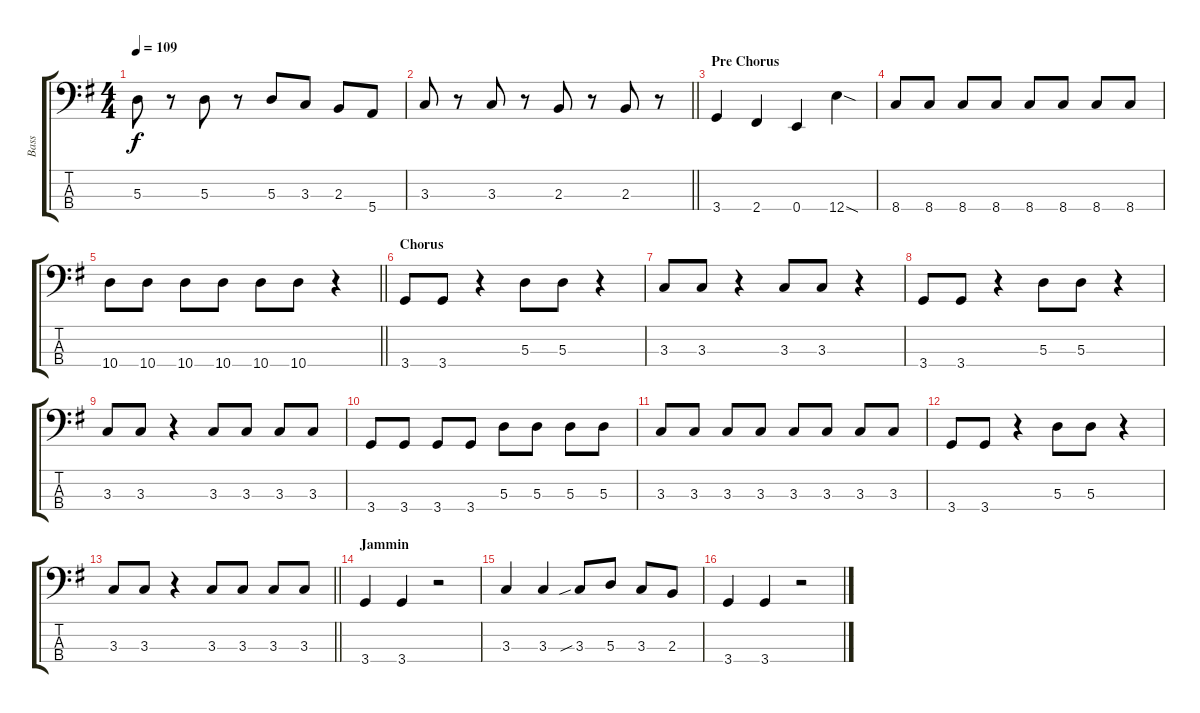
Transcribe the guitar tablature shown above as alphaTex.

\track ("Bass" "Bass") {instrument electricbasspick}
\staff {score tabs}
\tuning (G2 D2 A1 E1) {hide}
\ts (4 4)
\tempo 109
\clef f4
\ks g
5.3.8{dy f} r.8 5.3.8 r.8 5.3.8 3.3.8 2.3.8 5.4.8 |
\barLineRight lightlight
3.3.8 r.8 3.3.8 r.8 2.3.8 r.8 2.3.8 r.8 |
\section ("" "Pre Chorus")
3.4.4 2.4.4 0.4.4 12.4{sod}.4 |
8.4.8 8.4.8 8.4.8 8.4.8 8.4.8 8.4.8 8.4.8 8.4.8 |
\barLineRight lightlight
10.4.8 10.4.8 10.4.8 10.4.8 10.4.8 10.4.8 r.4 |
\section ("" "Chorus")
3.4.8 3.4.8 r.4 5.3.8 5.3.8 r.4 |
3.3.8 3.3.8 r.4 3.3.8 3.3.8 r.4 |
3.4.8 3.4.8 r.4 5.3.8 5.3.8 r.4 |
3.3.8 3.3.8 r.4 3.3.8 3.3.8 3.3.8 3.3.8 |
3.4.8 3.4.8 3.4.8 3.4.8 5.3.8 5.3.8 5.3.8 5.3.8 |
3.3.8 3.3.8 3.3.8 3.3.8 3.3.8 3.3.8 3.3.8 3.3.8 |
3.4.8 3.4.8 r.4 5.3.8 5.3.8 r.4 |
\barLineRight lightlight
3.3.8 3.3.8 r.4 3.3.8 3.3.8 3.3.8 3.3.8 |
\section ("" "Jammin")
3.4.4 3.4.4 r.2 |
3.3.4 3.3.4 3.3{sib}.8 5.3.8 3.3.8 2.3.8 |
3.4.4 3.4.4 r.2
